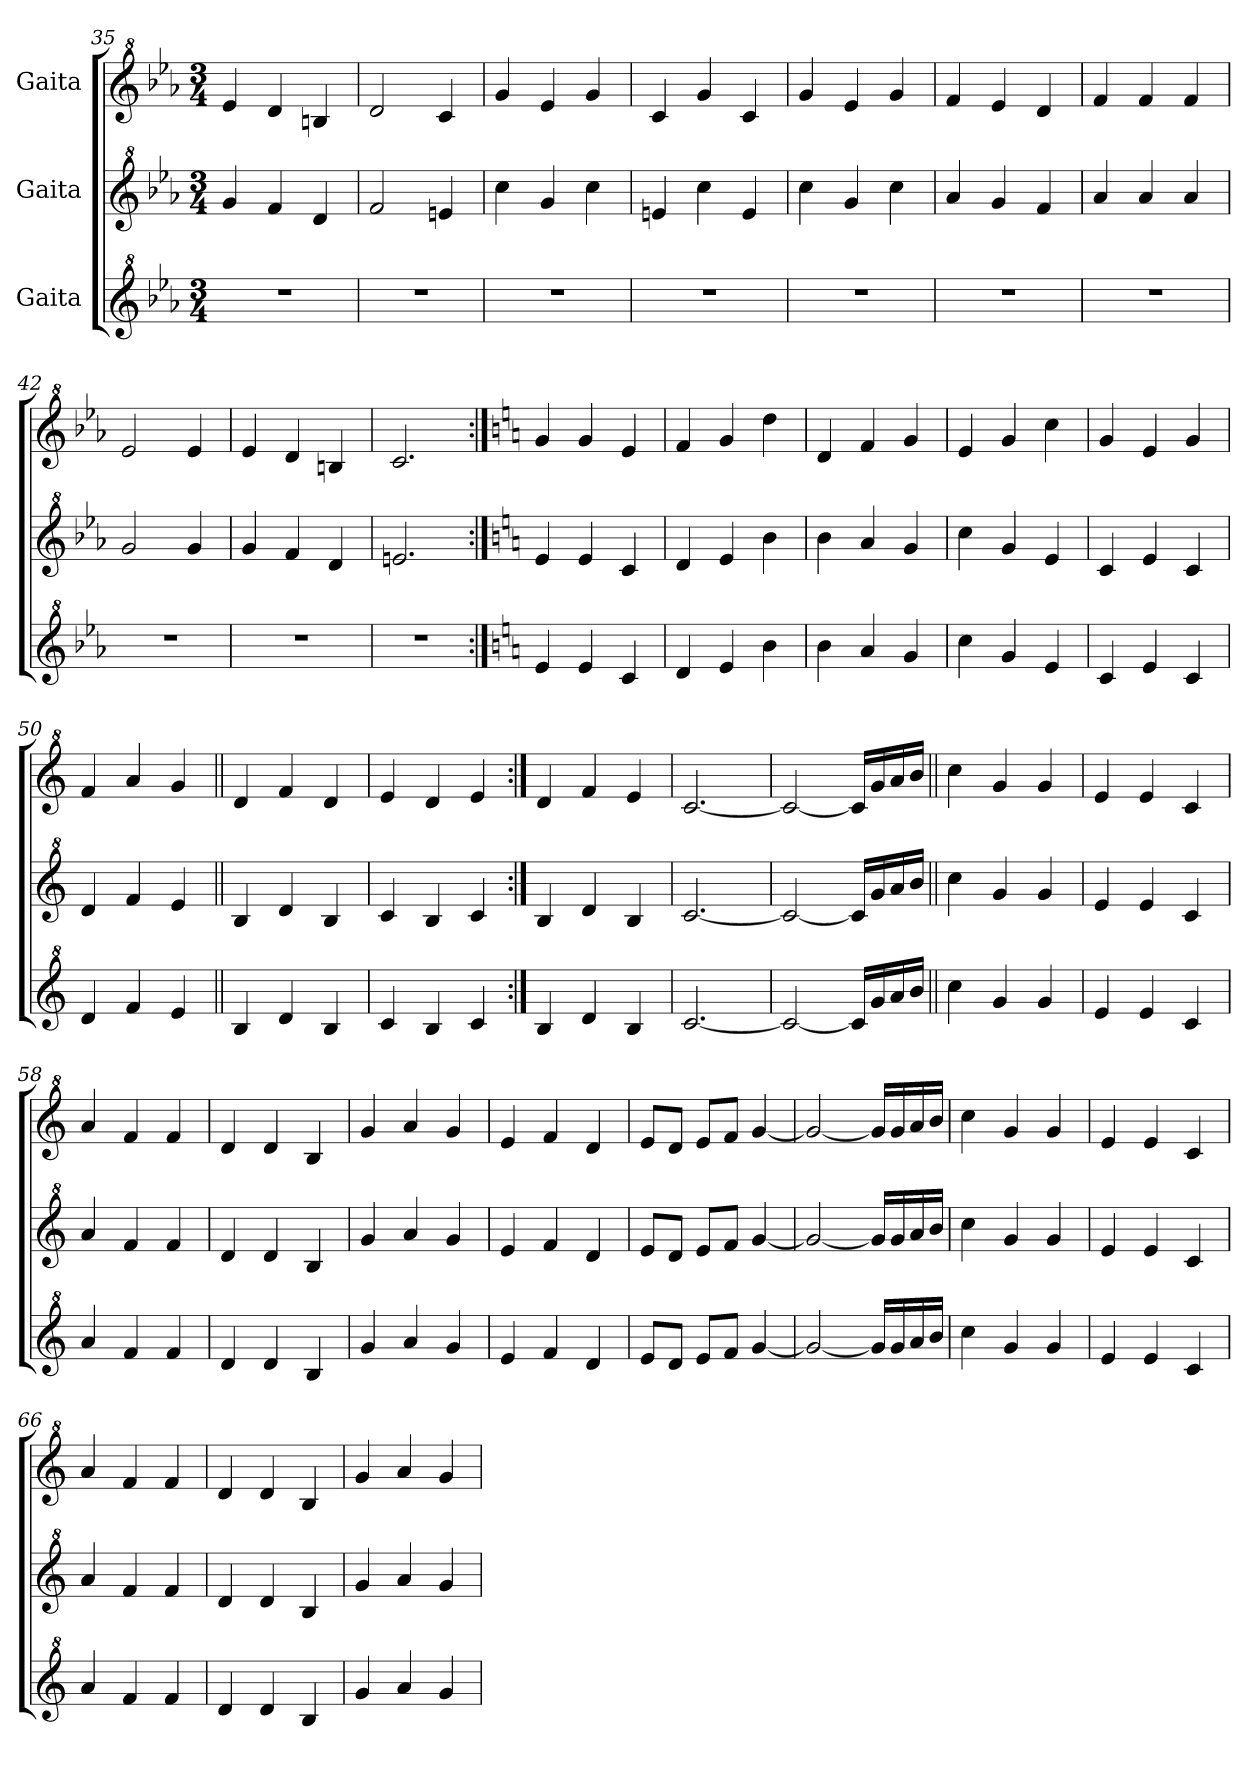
**kern	**kern	**kern
*part3	*part2	*part1
*staff3	*staff2	*staff1
*I"Gaita	*I"Gaita	*I"Gaita
*clefG^2	*clefG^2	*clefG^2
*k[b-e-a-]	*k[b-e-a-]	*k[b-e-a-]
*M3/4	*M3/4	*M3/4
=35	=35	=35
2.r	4gg/	4ee-/
.	4ff/	4dd/
.	4dd/	4bn/
=36	=36	=36
2.r	2ff/	2dd/
.	4een/	4cc/
!!LO:LB:g=z
=37	=37	=37
2.r	4ccc\	4gg/
.	4gg/	4ee-/
.	4ccc\	4gg/
=38	=38	=38
2.r	4een/	4cc/
.	4ccc\	4gg/
.	4ee/	4cc/
=39	=39	=39
2.r	4ccc\	4gg/
.	4gg/	4ee-/
.	4ccc\	4gg/
=40	=40	=40
2.r	4aa-/	4ff/
.	4gg/	4ee-/
.	4ff/	4dd/
=41	=41	=41
2.r	4aa-/	4ff/
.	4aa-/	4ff/
.	4aa-/	4ff/
=42	=42	=42
2.r	2gg/	2ee-/
.	4gg/	4ee-/
=43	=43	=43
2.r	4gg/	4ee-/
.	4ff/	4dd/
.	4dd/	4bn/
=44	=44	=44
2.r	2.een/	2.cc/
=45:|!	=45:|!	=45:|!
*k[]	*k[]	*k[]
4ee/	4ee/	4gg/
4ee/	4ee/	4gg/
4cc/	4cc/	4ee/
=46	=46	=46
4dd/	4dd/	4ff/
4ee/	4ee/	4gg/
4bb\	4bb\	4ddd\
=47	=47	=47
4bb\	4bb\	4dd/
4aa/	4aa/	4ff/
4gg/	4gg/	4gg/
=48	=48	=48
4ccc\	4ccc\	4ee/
4gg/	4gg/	4gg/
4ee/	4ee/	4ccc\
!!LO:PB:g=z
=49	=49	=49
4cc/	4cc/	4gg/
4ee/	4ee/	4ee/
4cc/	4cc/	4gg/
=50	=50	=50
4dd/	4dd/	4ff/
4ff/	4ff/	4aa/
4ee/	4ee/	4gg/
=51||	=51||	=51||
4b/	4b/	4dd/
4dd/	4dd/	4ff/
4b/	4b/	4dd/
=52	=52	=52
4cc/	4cc/	4ee/
4b/	4b/	4dd/
4cc/	4cc/	4ee/
=53:|!	=53:|!	=53:|!
4b/	4b/	4dd/
4dd/	4dd/	4ff/
4b/	4b/	4ee/
=54	=54	=54
[2.cc/	[2.cc/	[2.cc/
=55	=55	=55
2cc/_	2cc/_	2cc/_
16cc/LL]	16cc/LL]	16cc/LL]
16gg/	16gg/	16gg/
16aa/	16aa/	16aa/
16bb/JJ	16bb/JJ	16bb/JJ
=56||	=56||	=56||
4ccc\	4ccc\	4ccc\
4gg/	4gg/	4gg/
4gg/	4gg/	4gg/
=57	=57	=57
4ee/	4ee/	4ee/
4ee/	4ee/	4ee/
4cc/	4cc/	4cc/
=58	=58	=58
4aa/	4aa/	4aa/
4ff/	4ff/	4ff/
4ff/	4ff/	4ff/
=59	=59	=59
4dd/	4dd/	4dd/
4dd/	4dd/	4dd/
4b/	4b/	4b/
=60	=60	=60
4gg/	4gg/	4gg/
4aa/	4aa/	4aa/
4gg/	4gg/	4gg/
!!LO:LB:g=z
=61	=61	=61
4ee/	4ee/	4ee/
4ff/	4ff/	4ff/
4dd/	4dd/	4dd/
=62	=62	=62
8ee/L	8ee/L	8ee/L
8dd/J	8dd/J	8dd/J
8ee/L	8ee/L	8ee/L
8ff/J	8ff/J	8ff/J
[4gg/	[4gg/	[4gg/
=63	=63	=63
2gg/_	2gg/_	2gg/_
16gg/LL]	16gg/LL]	16gg/LL]
16gg/	16gg/	16gg/
16aa/	16aa/	16aa/
16bb/JJ	16bb/JJ	16bb/JJ
=64	=64	=64
4ccc\	4ccc\	4ccc\
4gg/	4gg/	4gg/
4gg/	4gg/	4gg/
=65	=65	=65
4ee/	4ee/	4ee/
4ee/	4ee/	4ee/
4cc/	4cc/	4cc/
=66	=66	=66
4aa/	4aa/	4aa/
4ff/	4ff/	4ff/
4ff/	4ff/	4ff/
=67	=67	=67
4dd/	4dd/	4dd/
4dd/	4dd/	4dd/
4b/	4b/	4b/
=68	=68	=68
4gg/	4gg/	4gg/
4aa/	4aa/	4aa/
4gg/	4gg/	4gg/
=	=	=
*-	*-	*-
